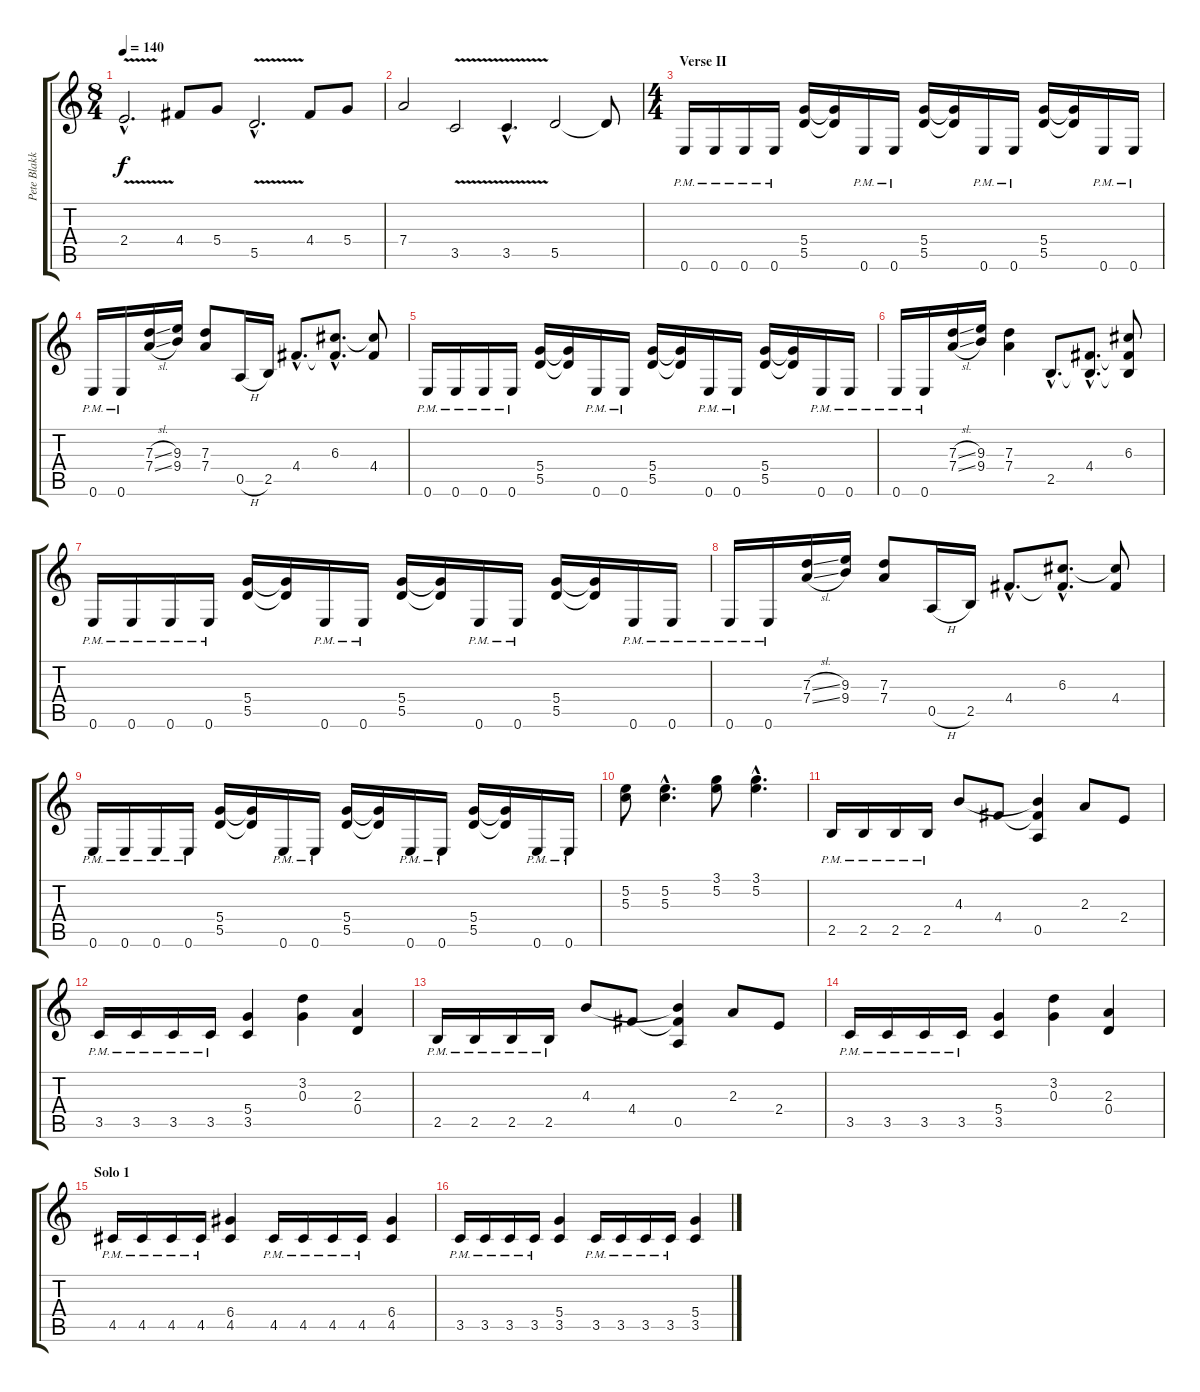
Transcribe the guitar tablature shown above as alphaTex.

\track ("Pete Blakk" "Pete Blakk") {instrument overdrivenguitar}
\staff {score tabs}
\tuning (E4 B3 G3 D3 A2 E2) {hide}
\ts (8 4)
\tempo 140
\clef g2
\ks c
2.4{v hac}.2{d dy f} 4.4.8 5.4.8 5.5{v hac}.2{d} 4.4.8 5.4.8 |
7.4.2 3.5{v}.2 3.5{v hac}.4{d} 5.5.2 5.5{t}.8 |
\ts (4 4)
\section ("" "Verse II")
0.6{pm}.16 0.6{pm}.16 0.6{pm}.16 0.6{pm}.16 (5.4 5.5).16 (5.4{t} 5.5{t}).16 0.6{pm}.16 0.6{pm}.16 (5.4 5.5).16 (5.4{t} 5.5{t}).16 0.6{pm}.16 0.6{pm}.16 (5.4 5.5).16 (5.4{t} 5.5{t}).16 0.6{pm}.16 0.6{pm}.16 |
0.6{pm}.16 0.6{pm}.16 (7.3{sl} 7.4{sl}).16 (9.3 9.4).16 (7.3 7.4).8 0.5{h}.16 2.5.16 4.4{hac}.8{d} (6.3{hac} 4.4{hac t}).8{d} (6.3{t} 4.4).8 |
0.6{pm}.16 0.6{pm}.16 0.6{pm}.16 0.6{pm}.16 (5.4 5.5).16 (5.4{t} 5.5{t}).16 0.6{pm}.16 0.6{pm}.16 (5.4 5.5).16 (5.4{t} 5.5{t}).16 0.6{pm}.16 0.6{pm}.16 (5.4 5.5).16 (5.4{t} 5.5{t}).16 0.6{pm}.16 0.6{pm}.16 |
0.6{pm}.16 0.6{pm}.16 (7.3{sl} 7.4{sl}).16 (9.3 9.4).16 (7.3 7.4).4 2.5{hac}.8{d} (4.4{hac} 2.5{hac t}).8{d} (6.3 4.4{t} 2.5{t}).8 |
0.6{pm}.16 0.6{pm}.16 0.6{pm}.16 0.6{pm}.16 (5.4 5.5).16 (5.4{t} 5.5{t}).16 0.6{pm}.16 0.6{pm}.16 (5.4 5.5).16 (5.4{t} 5.5{t}).16 0.6{pm}.16 0.6{pm}.16 (5.4 5.5).16 (5.4{t} 5.5{t}).16 0.6{pm}.16 0.6{pm}.16 |
0.6{pm}.16 0.6{pm}.16 (7.3{sl} 7.4{sl}).16 (9.3 9.4).16 (7.3 7.4).8 0.5{h}.16 2.5.16 4.4{hac}.8{d} (6.3{hac} 4.4{hac t}).8{d} (6.3{t} 4.4).8 |
0.6{pm}.16 0.6{pm}.16 0.6{pm}.16 0.6{pm}.16 (5.4 5.5).16 (5.4{t} 5.5{t}).16 0.6{pm}.16 0.6{pm}.16 (5.4 5.5).16 (5.4{t} 5.5{t}).16 0.6{pm}.16 0.6{pm}.16 (5.4 5.5).16 (5.4{t} 5.5{t}).16 0.6{pm}.16 0.6{pm}.16 |
(5.2 5.3).8 (5.2{hac} 5.3{hac}).4{d} (3.1 5.2).8 (3.1{hac} 5.2{hac}).4{d} |
2.5{pm}.16 2.5{pm}.16 2.5{pm}.16 2.5{pm}.16 4.3.8 4.4.8 (4.3{t} 4.4{t} 0.5).4 2.3.8 2.4.8 |
3.5{pm}.16 3.5{pm}.16 3.5{pm}.16 3.5{pm}.16 (5.4 3.5).4 (3.2 0.3).4 (2.3 0.4).4 |
2.5{pm}.16 2.5{pm}.16 2.5{pm}.16 2.5{pm}.16 4.3.8 4.4.8 (4.3{t} 4.4{t} 0.5).4 2.3.8 2.4.8 |
3.5{pm}.16 3.5{pm}.16 3.5{pm}.16 3.5{pm}.16 (5.4 3.5).4 (3.2 0.3).4 (2.3 0.4).4 |
\section ("" "Solo 1")
4.5{pm}.16 4.5{pm}.16 4.5{pm}.16 4.5{pm}.16 (6.4 4.5).4 4.5{pm}.16 4.5{pm}.16 4.5{pm}.16 4.5{pm}.16 (6.4 4.5).4 |
3.5{pm}.16 3.5{pm}.16 3.5{pm}.16 3.5{pm}.16 (5.4 3.5).4 3.5{pm}.16 3.5{pm}.16 3.5{pm}.16 3.5{pm}.16 (5.4 3.5).4
